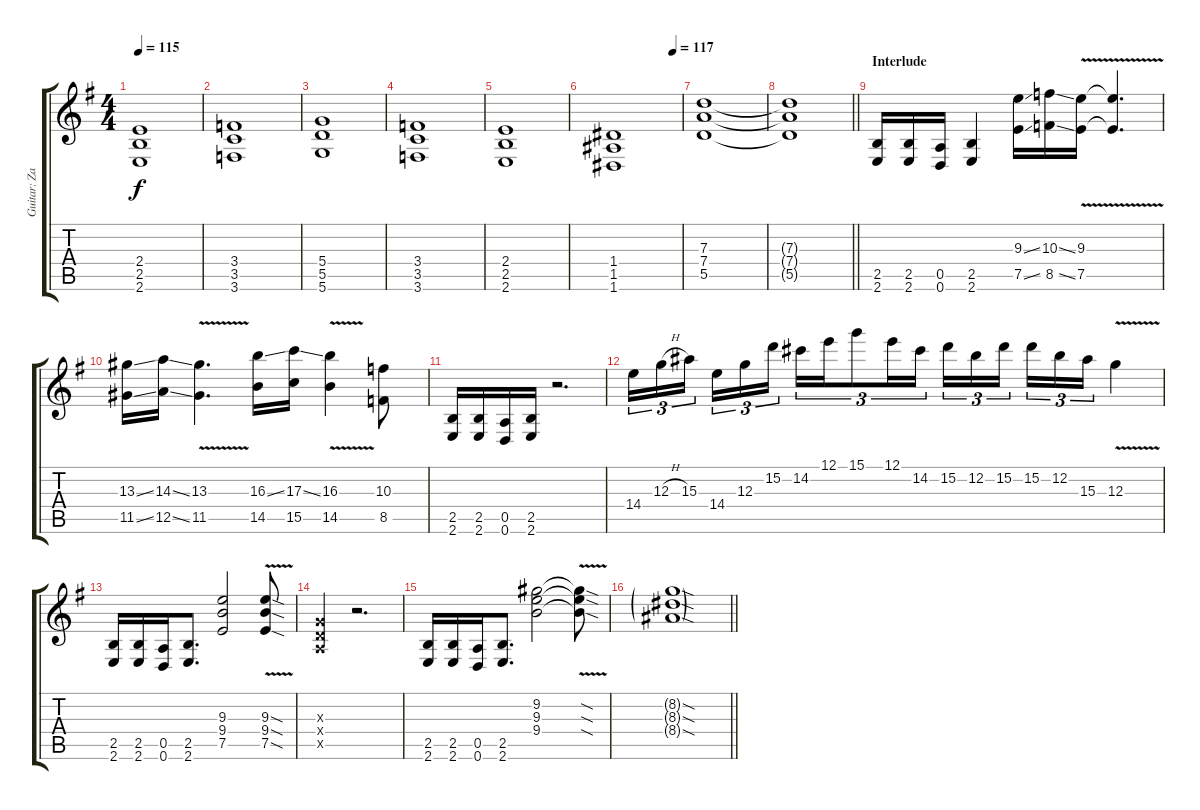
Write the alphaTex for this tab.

\track ("Guitar: Zakk" "Guitar: Za") {instrument distortionguitar}
\staff {score tabs}
\tuning (E4 B3 G3 D3 A2 D2) {hide}
\ts (4 4)
\tempo 115
\clef g2
\ks g
(2.4 2.5 2.6).1{dy f} |
(3.4 3.5 3.6).1 |
(5.4 5.5 5.6).1 |
(3.4 3.5 3.6).1 |
(2.4 2.5 2.6).1 |
\tempo (117 0.875)
(1.4 1.5 1.6).1 |
(7.3 7.4 5.5).1 |
\barLineRight lightlight
(7.3{t} 7.4{t} 5.5{t}).1 |
\section ("" "Interlude")
(2.5 2.6).16 (2.5 2.6).16 (0.5 0.6).16 (2.5 2.6).4 (9.3{ss} 7.5{ss}).16{beam merge} (10.3{ss} 8.5{ss}).16 (9.3{v} 7.5{v}).16 (9.3{t} 7.5{t}).4{d} |
(13.3{ss} 11.5{ss}).16 (14.3{ss} 12.5{ss}).16 (13.3{v} 11.5{v}).4{d} (16.3{ss} 14.5).16 (17.3{ss} 15.5).16 (16.3{v} 14.5{v}).4 (10.3 8.5).8 |
(2.5 2.6).16 (2.5 2.6).16 (0.5 0.6).16 (2.5 2.6).16 r.2{d} |
14.4.16{tu (3 2)} 12.3{h}.16{tu (3 2)} 15.3.16{tu (3 2) beam splitsecondary} 14.4.16{tu (3 2)} 12.3.16{tu (3 2)} 15.2.16{tu (3 2)} 14.2.16{tu (3 2)} 12.1.16{tu (3 2)} 15.1.8{tu (3 2)} 12.1.16{tu (3 2)} 14.2.16{tu (3 2)} 15.2.16{tu (3 2)} 12.2.16{tu (3 2)} 15.2.16{tu (3 2) beam splitsecondary} 15.2.16{tu (3 2)} 12.2.16{tu (3 2)} 15.3.16{tu (3 2)} 12.3{v}.4 |
(2.5 2.6).16 (2.5 2.6).16 (0.5 0.6).16 (2.5 2.6).8{d} (9.3 9.4 7.5).2 (9.3{v sod} 9.4{sod} 7.5{v sod}).8 |
(0.3{x} 0.4{x} 0.5{x}).4 r.2{d} |
(2.5 2.6).16 (2.5 2.6).16 (0.5 0.6).16 (2.5 2.6).8{d} (9.2 9.3 9.4).2 (9.2{sod t} 9.3{v sod t} 9.4{sod t}).8 |
\barLineRight lightlight
(8.2{sod g} 8.3{sod g} 8.4{sod g}).1
